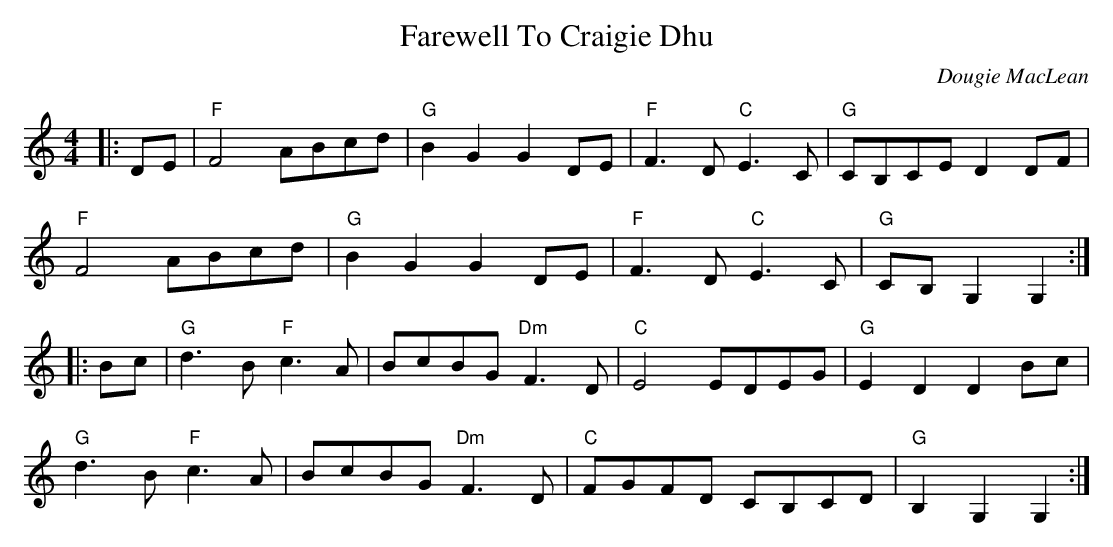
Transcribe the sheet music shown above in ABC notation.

X:1
T:Farewell To Craigie Dhu
M:4/4
L:1/8
C:Dougie MacLean
K:C
|:DE|"F"F4ABcd|"G"B2G2G2DE|"F"F3D "C"E3C|"G"CB,CED2DF|
"F"F4ABcd|"G"B2G2G2DE|"F"F3D "C"E3C|"G"CB,G,2G,2:|
|:Bc|"G"d3B "F"c3A|BcBG "Dm"F3D|"C"E4EDEG|"G"E2D2D2Bc|
"G"d3B "F"c3A|BcBG "Dm"F3D|"C"FGFD CB,CD|"G"B,2G,2G,2:|
